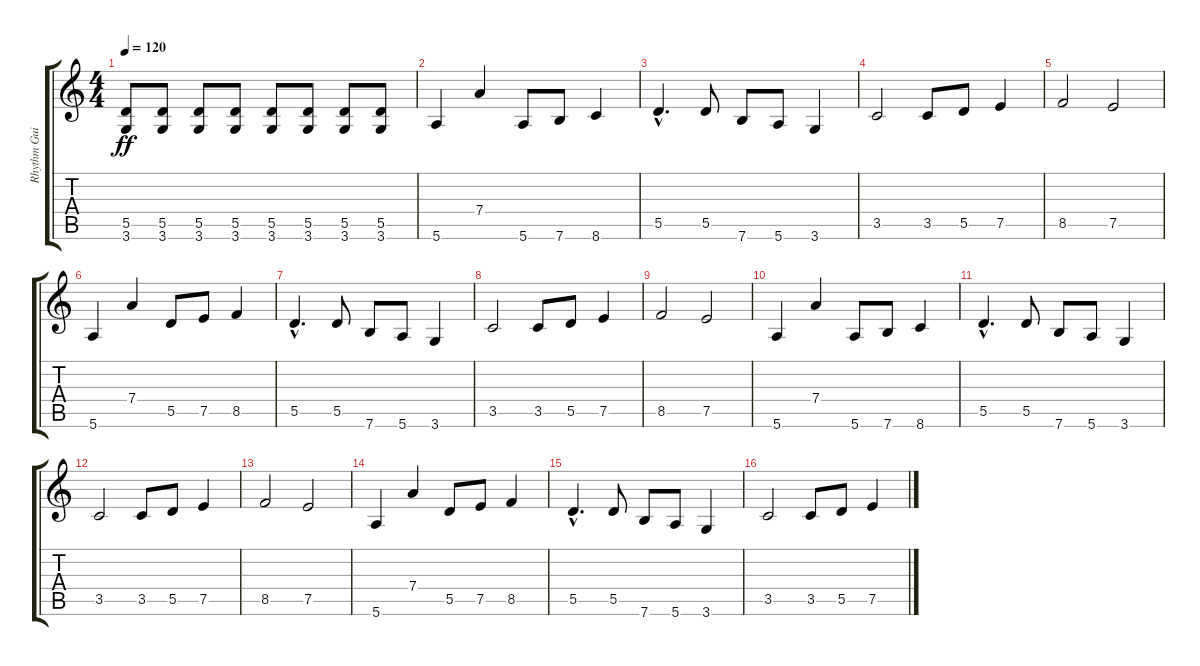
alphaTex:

\track ("Rhythm Guitar" "Rhythm Gui") {instrument overdrivenguitar}
\staff {score tabs}
\tuning (E4 B3 G3 D3 A2 E2) {hide}
\ts (4 4)
\tempo 120
\clef g2
\ks c
(5.5 3.6).8{dy ff} (5.5 3.6).8 (5.5 3.6).8 (5.5 3.6).8 (5.5 3.6).8 (5.5 3.6).8 (5.5 3.6).8 (5.5 3.6).8 |
5.6.4 7.4.4 5.6.8 7.6.8 8.6.4 |
5.5{hac}.4{d} 5.5.8 7.6.8 5.6.8 3.6.4 |
3.5.2 3.5.8 5.5.8 7.5.4 |
8.5.2 7.5.2 |
5.6.4 7.4.4 5.5.8 7.5.8 8.5.4 |
5.5{hac}.4{d} 5.5.8 7.6.8 5.6.8 3.6.4 |
3.5.2 3.5.8 5.5.8 7.5.4 |
8.5.2 7.5.2 |
5.6.4 7.4.4 5.6.8 7.6.8 8.6.4 |
5.5{hac}.4{d} 5.5.8 7.6.8 5.6.8 3.6.4 |
3.5.2 3.5.8 5.5.8 7.5.4 |
8.5.2 7.5.2 |
5.6.4 7.4.4 5.5.8 7.5.8 8.5.4 |
5.5{hac}.4{d} 5.5.8 7.6.8 5.6.8 3.6.4 |
3.5.2 3.5.8 5.5.8 7.5.4
